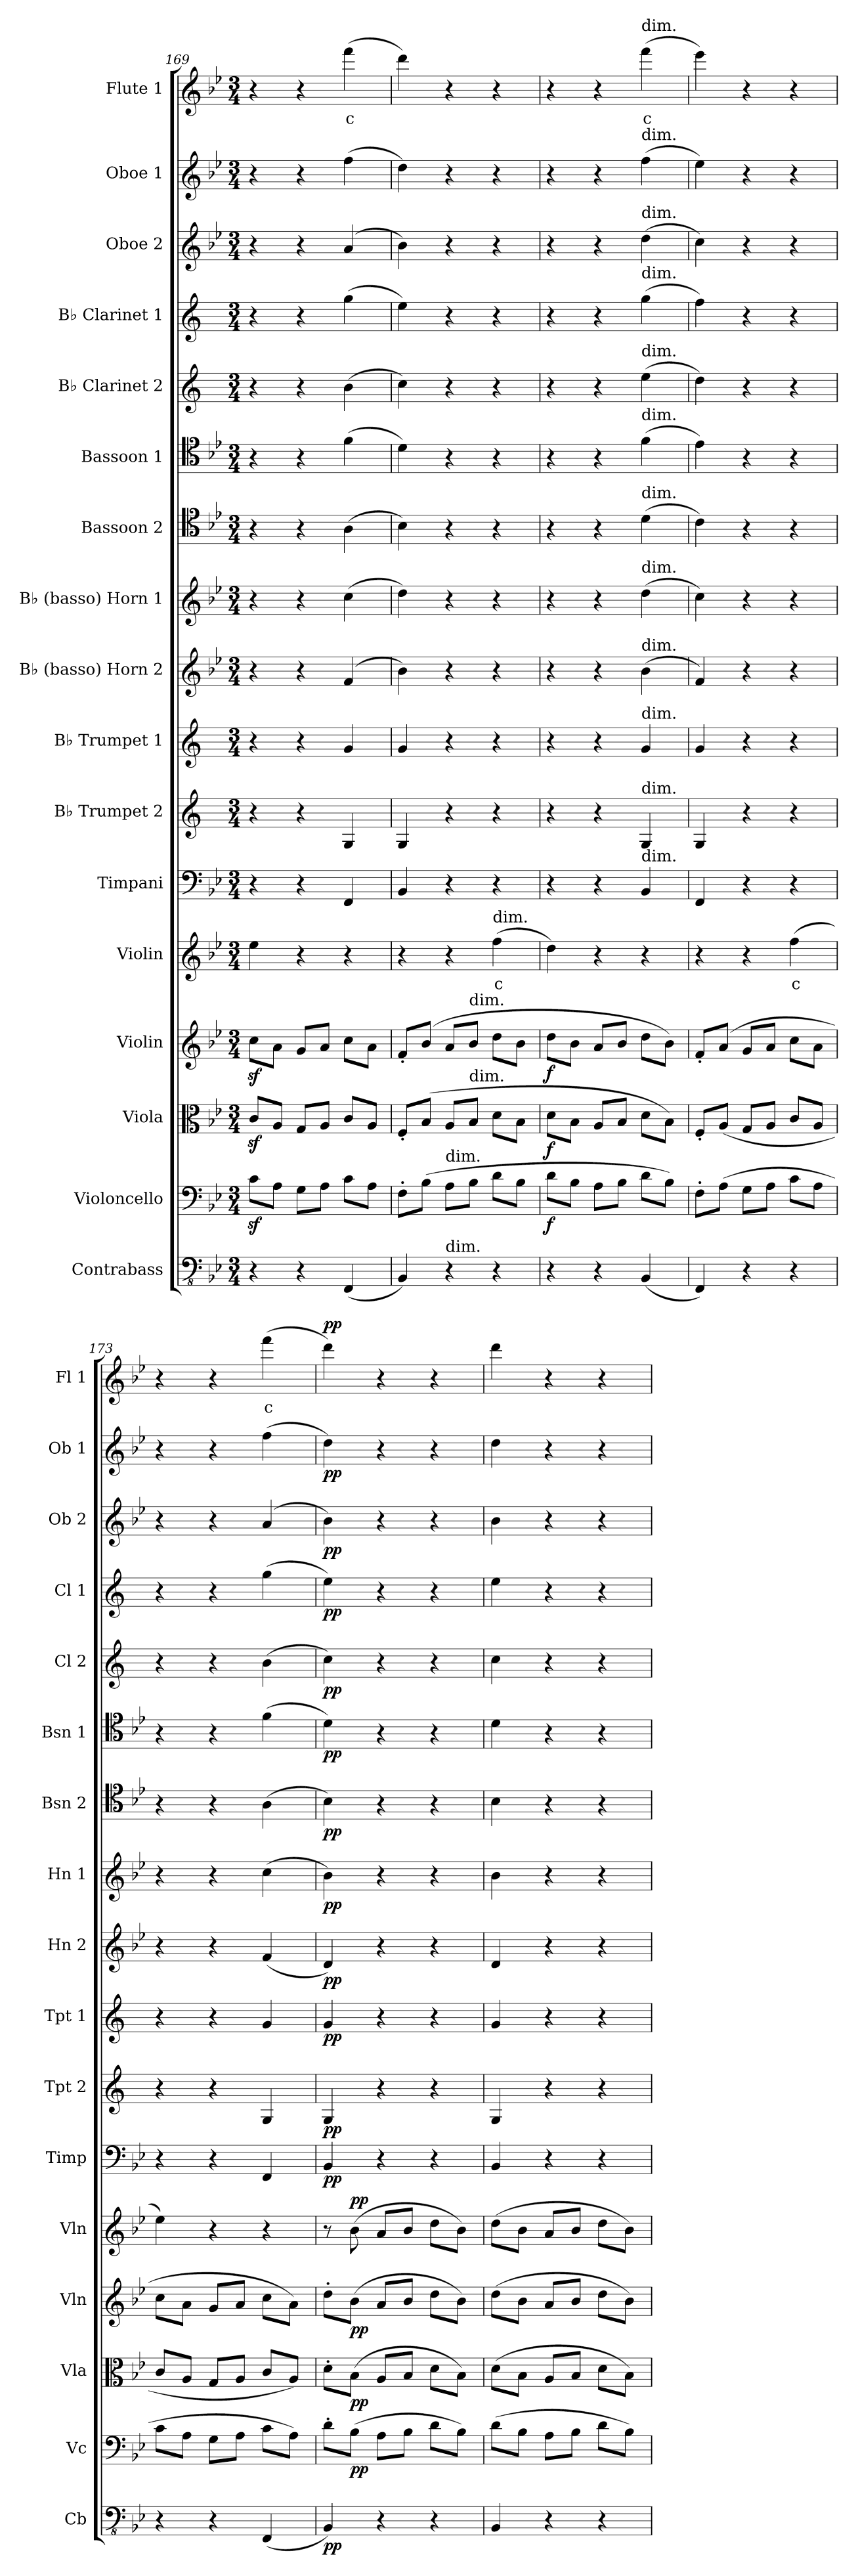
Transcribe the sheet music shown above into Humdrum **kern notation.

**kern	**dynam	**kern	**dynam	**kern	**dynam	**kern	**dynam	**kern	**text	**dynam	**kern	**dynam	**kern	**dynam	**kern	**dynam	**kern	**dynam	**kern	**dynam	**kern	**dynam	**kern	**dynam	**kern	**dynam	**kern	**dynam	**kern	**dynam	**kern	**dynam	**kern	**text	**dynam
*part17	*part17	*part16	*part16	*part15	*part15	*part14	*part14	*part13	*part13	*part13	*part12	*part12	*part11	*part11	*part10	*part10	*part9	*part9	*part8	*part8	*part7	*part7	*part6	*part6	*part5	*part5	*part4	*part4	*part3	*part3	*part2	*part2	*part1	*part1	*part1
*staff17	*staff17	*staff16	*staff16	*staff15	*staff15	*staff14	*staff14	*staff13	*staff13	*staff13	*staff12	*staff12	*staff11	*staff11	*staff10	*staff10	*staff9	*staff9	*staff8	*staff8	*staff7	*staff7	*staff6	*staff6	*staff5	*staff5	*staff4	*staff4	*staff3	*staff3	*staff2	*staff2	*staff1	*staff1	*staff1
*I"Contrabass	*	*I"Violoncello	*	*I"Viola	*	*I"Violin	*	*I"Violin	*	*	*I"Timpani	*	*I"B♭ Trumpet 2	*	*I"B♭ Trumpet 1	*	*I"B♭ (basso) Horn 2	*	*I"B♭ (basso) Horn 1	*	*I"Bassoon 2	*	*I"Bassoon 1	*	*I"B♭ Clarinet 2	*	*I"B♭ Clarinet 1	*	*I"Oboe 2	*	*I"Oboe 1	*	*I"Flute 1	*	*
*I'Cb	*	*I'Vc	*	*I'Vla	*	*I'Vln	*	*I'Vln	*	*	*I'Timp	*	*I'Tpt 2	*	*I'Tpt 1	*	*I'Hn 2	*	*I'Hn 1	*	*I'Bsn 2	*	*I'Bsn 1	*	*I'Cl 2	*	*I'Cl 1	*	*I'Ob 2	*	*I'Ob 1	*	*I'Fl 1	*	*
*clefFv4	*	*clefF4	*	*clefC3	*	*clefG2	*	*clefG2	*	*	*clefF4	*	*clefG2	*	*clefG2	*	*clefG2	*	*clefG2	*	*clefC4	*	*clefC4	*	*clefG2	*	*clefG2	*	*clefG2	*	*clefG2	*	*clefG2	*	*
*	*	*	*	*	*	*	*	*	*	*	*	*	*ITrd1c2	*	*ITrd1c2	*	*ITrd8c14	*	*ITrd8c14	*	*	*	*	*	*ITrd1c2	*	*ITrd1c2	*	*	*	*	*	*	*	*
*k[b-e-]	*	*k[b-e-]	*	*k[b-e-]	*	*k[b-e-]	*	*k[b-e-]	*	*	*k[b-e-]	*	*k[b-e-]	*	*k[b-e-]	*	*k[b-e-]	*	*k[b-e-]	*	*k[b-e-]	*	*k[b-e-]	*	*k[b-e-]	*	*k[b-e-]	*	*k[b-e-]	*	*k[b-e-]	*	*k[b-e-]	*	*
*M3/4	*	*M3/4	*	*M3/4	*	*M3/4	*	*M3/4	*	*	*M3/4	*	*M3/4	*	*M3/4	*	*M3/4	*	*M3/4	*	*M3/4	*	*M3/4	*	*M3/4	*	*M3/4	*	*M3/4	*	*M3/4	*	*M3/4	*	*
=169	=169	=169	=169	=169	=169	=169	=169	=169	=169	=169	=169	=169	=169	=169	=169	=169	=169	=169	=169	=169	=169	=169	=169	=169	=169	=169	=169	=169	=169	=169	=169	=169	=169	=169	=169
4r	.	8cz<\L	.	8cz</L	.	8ccz<\L	.	4ee-\	.	.	4r	.	4r	.	4r	.	4r	.	4r	.	4r	.	4r	.	4r	.	4r	.	4r	.	4r	.	4r	.	.
.	.	8A\J	.	8A/J	.	8a\J	.	.	.	.	.	.	.	.	.	.	.	.	.	.	.	.	.	.	.	.	.	.	.	.	.	.	.	.	.
4r	.	8G\L	.	8G/L	.	8g/L	.	4r	.	.	4r	.	4r	.	4r	.	4r	.	4r	.	4r	.	4r	.	4r	.	4r	.	4r	.	4r	.	4r	.	.
.	.	8A\J	.	8A/J	.	8a/J	.	.	.	.	.	.	.	.	.	.	.	.	.	.	.	.	.	.	.	.	.	.	.	.	.	.	.	.	.
!	!	!	!	!	!	!	!	!	!	!	!	!	!	!	!	!	!	!	!	!	!	!	!	!	!	!	!	!	!	!	!	!	!	!LO:LY:b:color=#FF0000	!
(4FFF/	.	8c\L	.	8c/L	.	8cc\L	.	4r	.	.	4FF/	.	4F/	.	4f/	.	(>4F/	.	(>4c\	.	(4A\	.	(4f\	.	(4a\	.	(4ff\	.	(4a/	.	(4ff\	.	(4fff\	c	.
.	.	8A\J	.	8A/J	.	8a\J	.	.	.	.	.	.	.	.	.	.	.	.	.	.	.	.	.	.	.	.	.	.	.	.	.	.	.	.	.
=170	=170	=170	=170	=170	=170	=170	=170	=170	=170	=170	=170	=170	=170	=170	=170	=170	=170	=170	=170	=170	=170	=170	=170	=170	=170	=170	=170	=170	=170	=170	=170	=170	=170	=170	=170
4BBB-/)	.	8F'\L	.	8F'/L	.	8f'/L	.	4r	.	.	4BB-/	.	4F/	.	4f/	.	4B-\)	.	4d\)	.	4B-\)	.	4d\)	.	4b-\)	.	4dd\)	.	4b-\)	.	4dd\)	.	4ddd\)	.	.
.	.	(8B-\J	.	(8B-/J	.	(8b-/J	.	.	.	.	.	.	.	.	.	.	.	.	.	.	.	.	.	.	.	.	.	.	.	.	.	.	.	.	.
!	!	!LO:TX:a:t=dim.	!	!	!	!	!	!	!	!	!	!	!	!	!	!	!	!	!	!	!	!	!	!	!	!	!	!	!	!	!	!	!	!	!
!LO:TX:a:t=dim.	!	!	!	!	!	!	!	!	!	!	!	!	!	!	!	!	!	!	!	!	!	!	!	!	!	!	!	!	!	!	!	!	!	!	!
4r	.	8A\L	.	8A/L	.	8a/L	.	4r	.	.	4r	.	4r	.	4r	.	4r	.	4r	.	4r	.	4r	.	4r	.	4r	.	4r	.	4r	.	4r	.	.
!	!	!	!	!	!	!LO:TX:a:t=dim.	!	!	!	!	!	!	!	!	!	!	!	!	!	!	!	!	!	!	!	!	!	!	!	!	!	!	!	!	!
!	!	!	!	!LO:TX:a:t=dim.	!	!	!	!	!	!	!	!	!	!	!	!	!	!	!	!	!	!	!	!	!	!	!	!	!	!	!	!	!	!	!
.	.	8B-\J	.	8B-/J	.	8b-/J	.	.	.	.	.	.	.	.	.	.	.	.	.	.	.	.	.	.	.	.	.	.	.	.	.	.	.	.	.
!	!	!	!	!	!	!	!	!LO:TX:a:t=dim.	!	!	!	!	!	!	!	!	!	!	!	!	!	!	!	!	!	!	!	!	!	!	!	!	!	!	!
!	!	!	!	!	!	!	!	!	!LO:LY:b:color=#FF0000	!	!	!	!	!	!	!	!	!	!	!	!	!	!	!	!	!	!	!	!	!	!	!	!	!	!
4r	.	8d\L	.	8d\L	.	8dd\L	.	(4ff\	c	.	4r	.	4r	.	4r	.	4r	.	4r	.	4r	.	4r	.	4r	.	4r	.	4r	.	4r	.	4r	.	.
.	.	8B-\J	.	8B-\J	.	8b-\J	.	.	.	.	.	.	.	.	.	.	.	.	.	.	.	.	.	.	.	.	.	.	.	.	.	.	.	.	.
=171	=171	=171	=171	=171	=171	=171	=171	=171	=171	=171	=171	=171	=171	=171	=171	=171	=171	=171	=171	=171	=171	=171	=171	=171	=171	=171	=171	=171	=171	=171	=171	=171	=171	=171	=171
!	!	!	!LO:DY:b	!	!LO:DY:b	!	!LO:DY:b	!	!	!	!	!	!	!	!	!	!	!	!	!	!	!	!	!	!	!	!	!	!	!	!	!	!	!	!
4r	.	8d\L	f	8d\L	f	8dd\L	f	4dd\)	.	.	4r	.	4r	.	4r	.	4r	.	4r	.	4r	.	4r	.	4r	.	4r	.	4r	.	4r	.	4r	.	.
.	.	8B-\J	.	8B-\J	.	8b-\J	.	.	.	.	.	.	.	.	.	.	.	.	.	.	.	.	.	.	.	.	.	.	.	.	.	.	.	.	.
4r	.	8A\L	.	8A/L	.	8a/L	.	4r	.	.	4r	.	4r	.	4r	.	4r	.	4r	.	4r	.	4r	.	4r	.	4r	.	4r	.	4r	.	4r	.	.
.	.	8B-\J	.	8B-/J	.	8b-/J	.	.	.	.	.	.	.	.	.	.	.	.	.	.	.	.	.	.	.	.	.	.	.	.	.	.	.	.	.
!	!	!	!	!	!	!	!	!	!	!	!	!	!	!	!	!	!	!	!	!	!	!	!	!	!	!	!	!	!	!	!	!	!LO:TX:a:t=dim.	!	!
!	!	!	!	!	!	!	!	!	!	!	!	!	!	!	!	!	!	!	!	!	!	!	!	!	!	!	!	!	!	!	!LO:TX:a:t=dim.	!	!	!	!
!	!	!	!	!	!	!	!	!	!	!	!	!	!	!	!	!	!	!	!	!	!	!	!	!	!	!	!	!	!LO:TX:a:t=dim.	!	!	!	!	!	!
!	!	!	!	!	!	!	!	!	!	!	!	!	!	!	!	!	!	!	!	!	!	!	!	!	!	!	!LO:TX:a:t=dim.	!	!	!	!	!	!	!	!
!	!	!	!	!	!	!	!	!	!	!	!	!	!	!	!	!	!	!	!	!	!	!	!	!	!LO:TX:a:t=dim.	!	!	!	!	!	!	!	!	!	!
!	!	!	!	!	!	!	!	!	!	!	!	!	!	!	!	!	!	!	!	!	!	!	!LO:TX:a:t=dim.	!	!	!	!	!	!	!	!	!	!	!	!
!	!	!	!	!	!	!	!	!	!	!	!	!	!	!	!	!	!	!	!	!	!LO:TX:a:t=dim.	!	!	!	!	!	!	!	!	!	!	!	!	!	!
!	!	!	!	!	!	!	!	!	!	!	!	!	!	!	!	!	!	!	!LO:TX:a:t=dim.	!	!	!	!	!	!	!	!	!	!	!	!	!	!	!	!
!	!	!	!	!	!	!	!	!	!	!	!	!	!	!	!	!	!LO:TX:a:t=dim.	!	!	!	!	!	!	!	!	!	!	!	!	!	!	!	!	!	!
!	!	!	!	!	!	!	!	!	!	!	!	!	!	!	!LO:TX:a:t=dim.	!	!	!	!	!	!	!	!	!	!	!	!	!	!	!	!	!	!	!	!
!	!	!	!	!	!	!	!	!	!	!	!	!	!LO:TX:a:t=dim.	!	!	!	!	!	!	!	!	!	!	!	!	!	!	!	!	!	!	!	!	!	!
!	!	!	!	!	!	!	!	!	!	!	!LO:TX:a:t=dim.	!	!	!	!	!	!	!	!	!	!	!	!	!	!	!	!	!	!	!	!	!	!	!	!
!	!	!	!	!	!	!	!	!	!	!	!	!	!	!	!	!	!	!	!	!	!	!	!	!	!	!	!	!	!	!	!	!	!	!LO:LY:b:color=#FF0000	!
(4BBB-/	.	8d\L	.	8d\L	.	8dd\L	.	4r	.	.	4BB-/	.	4F/	.	4f/	.	(>4B-\	.	(>4d\	.	(4d\	.	(4f\	.	(4dd\	.	(4ff\	.	(4dd\	.	(4ff\	.	(4fff\	c	.
.	.	8B-\J)	.	8B-\J)	.	8b-\J)	.	.	.	.	.	.	.	.	.	.	.	.	.	.	.	.	.	.	.	.	.	.	.	.	.	.	.	.	.
=172	=172	=172	=172	=172	=172	=172	=172	=172	=172	=172	=172	=172	=172	=172	=172	=172	=172	=172	=172	=172	=172	=172	=172	=172	=172	=172	=172	=172	=172	=172	=172	=172	=172	=172	=172
4FFF/)	.	8F'\L	.	8F'/L	.	8f'/L	.	4r	.	.	4FF/	.	4F/	.	4f/	.	4F/)	.	4c\)	.	4c\)	.	4e-\)	.	4cc\)	.	4ee-\)	.	4cc\)	.	4ee-\)	.	4eee-\)	.	.
.	.	(8A\J	.	(8A/J	.	(8a/J	.	.	.	.	.	.	.	.	.	.	.	.	.	.	.	.	.	.	.	.	.	.	.	.	.	.	.	.	.
4r	.	8G\L	.	8G/L	.	8g/L	.	4r	.	.	4r	.	4r	.	4r	.	4r	.	4r	.	4r	.	4r	.	4r	.	4r	.	4r	.	4r	.	4r	.	.
.	.	8A\J	.	8A/J	.	8a/J	.	.	.	.	.	.	.	.	.	.	.	.	.	.	.	.	.	.	.	.	.	.	.	.	.	.	.	.	.
!	!	!	!	!	!	!	!	!	!LO:LY:b:color=#FF0000	!	!	!	!	!	!	!	!	!	!	!	!	!	!	!	!	!	!	!	!	!	!	!	!	!	!
4r	.	8c\L	.	8c/L	.	8cc\L	.	(4ff\	c	.	4r	.	4r	.	4r	.	4r	.	4r	.	4r	.	4r	.	4r	.	4r	.	4r	.	4r	.	4r	.	.
.	.	8A\J	.	8A/J	.	8a\J	.	.	.	.	.	.	.	.	.	.	.	.	.	.	.	.	.	.	.	.	.	.	.	.	.	.	.	.	.
=173	=173	=173	=173	=173	=173	=173	=173	=173	=173	=173	=173	=173	=173	=173	=173	=173	=173	=173	=173	=173	=173	=173	=173	=173	=173	=173	=173	=173	=173	=173	=173	=173	=173	=173	=173
4r	.	8c\L	.	8c/L	.	8cc\L	.	4ee-\)	.	.	4r	.	4r	.	4r	.	4r	.	4r	.	4r	.	4r	.	4r	.	4r	.	4r	.	4r	.	4r	.	.
.	.	8A\J	.	8A/J	.	8a\J	.	.	.	.	.	.	.	.	.	.	.	.	.	.	.	.	.	.	.	.	.	.	.	.	.	.	.	.	.
4r	.	8G\L	.	8G/L	.	8g/L	.	4r	.	.	4r	.	4r	.	4r	.	4r	.	4r	.	4r	.	4r	.	4r	.	4r	.	4r	.	4r	.	4r	.	.
.	.	8A\J	.	8A/J	.	8a/J	.	.	.	.	.	.	.	.	.	.	.	.	.	.	.	.	.	.	.	.	.	.	.	.	.	.	.	.	.
!	!	!	!	!	!	!	!	!	!	!	!	!	!	!	!	!	!	!	!	!	!	!	!	!	!	!	!	!	!	!	!	!	!	!LO:LY:b:color=#FF0000	!
(4FFF/	.	8c\L	.	8c/L	.	8cc\L	.	4r	.	.	4FF/	.	4F/	.	4f/	.	(>4F/	.	(>4c\	.	(4A\	.	(4f\	.	(4a\	.	(4ff\	.	(4a/	.	(4ff\	.	(4fff\	c	.
.	.	8A\J)	.	8A/J)	.	8a\J)	.	.	.	.	.	.	.	.	.	.	.	.	.	.	.	.	.	.	.	.	.	.	.	.	.	.	.	.	.
=174	=174	=174	=174	=174	=174	=174	=174	=174	=174	=174	=174	=174	=174	=174	=174	=174	=174	=174	=174	=174	=174	=174	=174	=174	=174	=174	=174	=174	=174	=174	=174	=174	=174	=174	=174
!	!LO:DY:b	!	!	!	!	!	!	!	!	!	!	!LO:DY:b	!	!LO:DY:b	!	!LO:DY:b	!	!LO:DY:b	!	!LO:DY:b	!	!LO:DY:b	!	!LO:DY:b	!	!LO:DY:b	!	!LO:DY:b	!	!LO:DY:b	!	!LO:DY:b	!	!	!LO:DY:b
4BBB-/)	pp	8d'\L	.	8d'\L	.	8dd'\L	.	8r	.	.	4BB-/	pp	4F/	pp	4f/	pp	4D/)	pp	4B-\)	pp	4B-\)	pp	4d\)	pp	4b-\)	pp	4dd\)	pp	4b-\)	pp	4dd\)	pp	4ddd\)	.	pp
!	!	!	!LO:DY:b	!	!LO:DY:b	!	!LO:DY:b	!	!	!LO:DY:b	!	!	!	!	!	!	!	!	!	!	!	!	!	!	!	!	!	!	!	!	!	!	!	!	!
.	.	(8B-\J	pp	(8B-\J	pp	(8b-\J	pp	(8b-\	.	pp	.	.	.	.	.	.	.	.	.	.	.	.	.	.	.	.	.	.	.	.	.	.	.	.	.
4r	.	8A\L	.	8A/L	.	8a/L	.	8a/L	.	.	4r	.	4r	.	4r	.	4r	.	4r	.	4r	.	4r	.	4r	.	4r	.	4r	.	4r	.	4r	.	.
.	.	8B-\J	.	8B-/J	.	8b-/J	.	8b-/J	.	.	.	.	.	.	.	.	.	.	.	.	.	.	.	.	.	.	.	.	.	.	.	.	.	.	.
4r	.	8d\L	.	8d\L	.	8dd\L	.	8dd\L	.	.	4r	.	4r	.	4r	.	4r	.	4r	.	4r	.	4r	.	4r	.	4r	.	4r	.	4r	.	4r	.	.
.	.	8B-\J)	.	8B-\J)	.	8b-\J)	.	8b-\J)	.	.	.	.	.	.	.	.	.	.	.	.	.	.	.	.	.	.	.	.	.	.	.	.	.	.	.
!!LO:PB:g=z
=175	=175	=175	=175	=175	=175	=175	=175	=175	=175	=175	=175	=175	=175	=175	=175	=175	=175	=175	=175	=175	=175	=175	=175	=175	=175	=175	=175	=175	=175	=175	=175	=175	=175	=175	=175
4BBB-/	.	(8d\L	.	(8d\L	.	(8dd\L	.	(8dd\L	.	.	4BB-/	.	4F/	.	4f/	.	4D/	.	4B-\	.	4B-\	.	4d\	.	4b-\	.	4dd\	.	4b-\	.	4dd\	.	4ddd\	.	.
.	.	8B-\J	.	8B-\J	.	8b-\J	.	8b-\J	.	.	.	.	.	.	.	.	.	.	.	.	.	.	.	.	.	.	.	.	.	.	.	.	.	.	.
4r	.	8A\L	.	8A/L	.	8a/L	.	8a/L	.	.	4r	.	4r	.	4r	.	4r	.	4r	.	4r	.	4r	.	4r	.	4r	.	4r	.	4r	.	4r	.	.
.	.	8B-\J	.	8B-/J	.	8b-/J	.	8b-/J	.	.	.	.	.	.	.	.	.	.	.	.	.	.	.	.	.	.	.	.	.	.	.	.	.	.	.
4r	.	8d\L	.	8d\L	.	8dd\L	.	8dd\L	.	.	4r	.	4r	.	4r	.	4r	.	4r	.	4r	.	4r	.	4r	.	4r	.	4r	.	4r	.	4r	.	.
.	.	8B-\J)	.	8B-\J)	.	8b-\J)	.	8b-\J)	.	.	.	.	.	.	.	.	.	.	.	.	.	.	.	.	.	.	.	.	.	.	.	.	.	.	.
=	=	=	=	=	=	=	=	=	=	=	=	=	=	=	=	=	=	=	=	=	=	=	=	=	=	=	=	=	=	=	=	=	=	=	=
*-	*-	*-	*-	*-	*-	*-	*-	*-	*-	*-	*-	*-	*-	*-	*-	*-	*-	*-	*-	*-	*-	*-	*-	*-	*-	*-	*-	*-	*-	*-	*-	*-	*-	*-	*-
